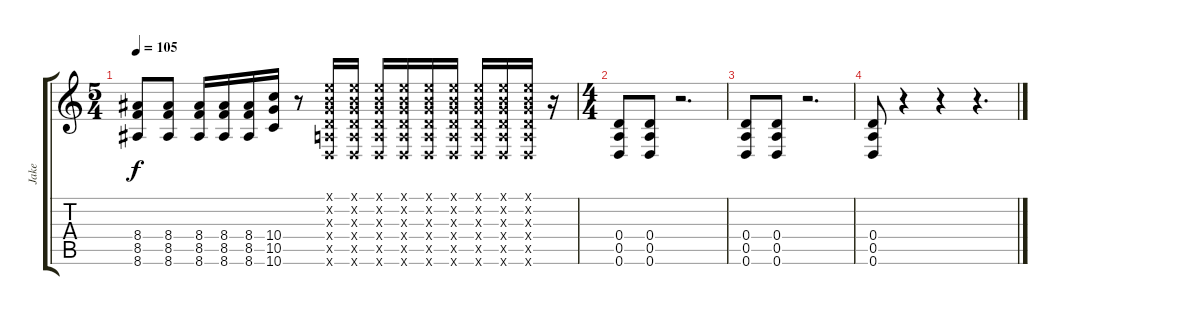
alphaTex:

\track ("Jake" "Jake") {instrument distortionguitar}
\staff {score tabs}
\tuning (E4 B3 G3 D3 A2 D2) {hide}
\ts (5 4)
\tempo 105
\clef g2
\ks c
(8.4 8.5 8.6).8{dy f} (8.4 8.5 8.6).8 (8.4 8.5 8.6).16 (8.4 8.5 8.6).16 (8.4 8.5 8.6).16 (10.4 10.5 10.6).16 r.8 (0.1{x} 0.2{x} 0.3{x} 0.4{x} 0.5{x} 0.6{x}).16 (0.1{x} 0.2{x} 0.3{x} 0.4{x} 0.5{x} 0.6{x}).16 (0.1{x} 0.2{x} 0.3{x} 0.4{x} 0.5{x} 0.6{x}).16 (0.1{x} 0.2{x} 0.3{x} 0.4{x} 0.5{x} 0.6{x}).16 (0.1{x} 0.2{x} 0.3{x} 0.4{x} 0.5{x} 0.6{x}).16 (0.1{x} 0.2{x} 0.3{x} 0.4{x} 0.5{x} 0.6{x}).16 (0.1{x} 0.2{x} 0.3{x} 0.4{x} 0.5{x} 0.6{x}).16 (0.1{x} 0.2{x} 0.3{x} 0.4{x} 0.5{x} 0.6{x}).16 (0.1{x} 0.2{x} 0.3{x} 0.4{x} 0.5{x} 0.6{x}).16 r.16 |
\ts (4 4)
(0.4 0.5 0.6).8 (0.4 0.5 0.6).8 r.2{d} |
(0.4 0.5 0.6).8 (0.4 0.5 0.6).8 r.2{d} |
(0.4 0.5 0.6).8 r.4 r.4 r.4{d}
